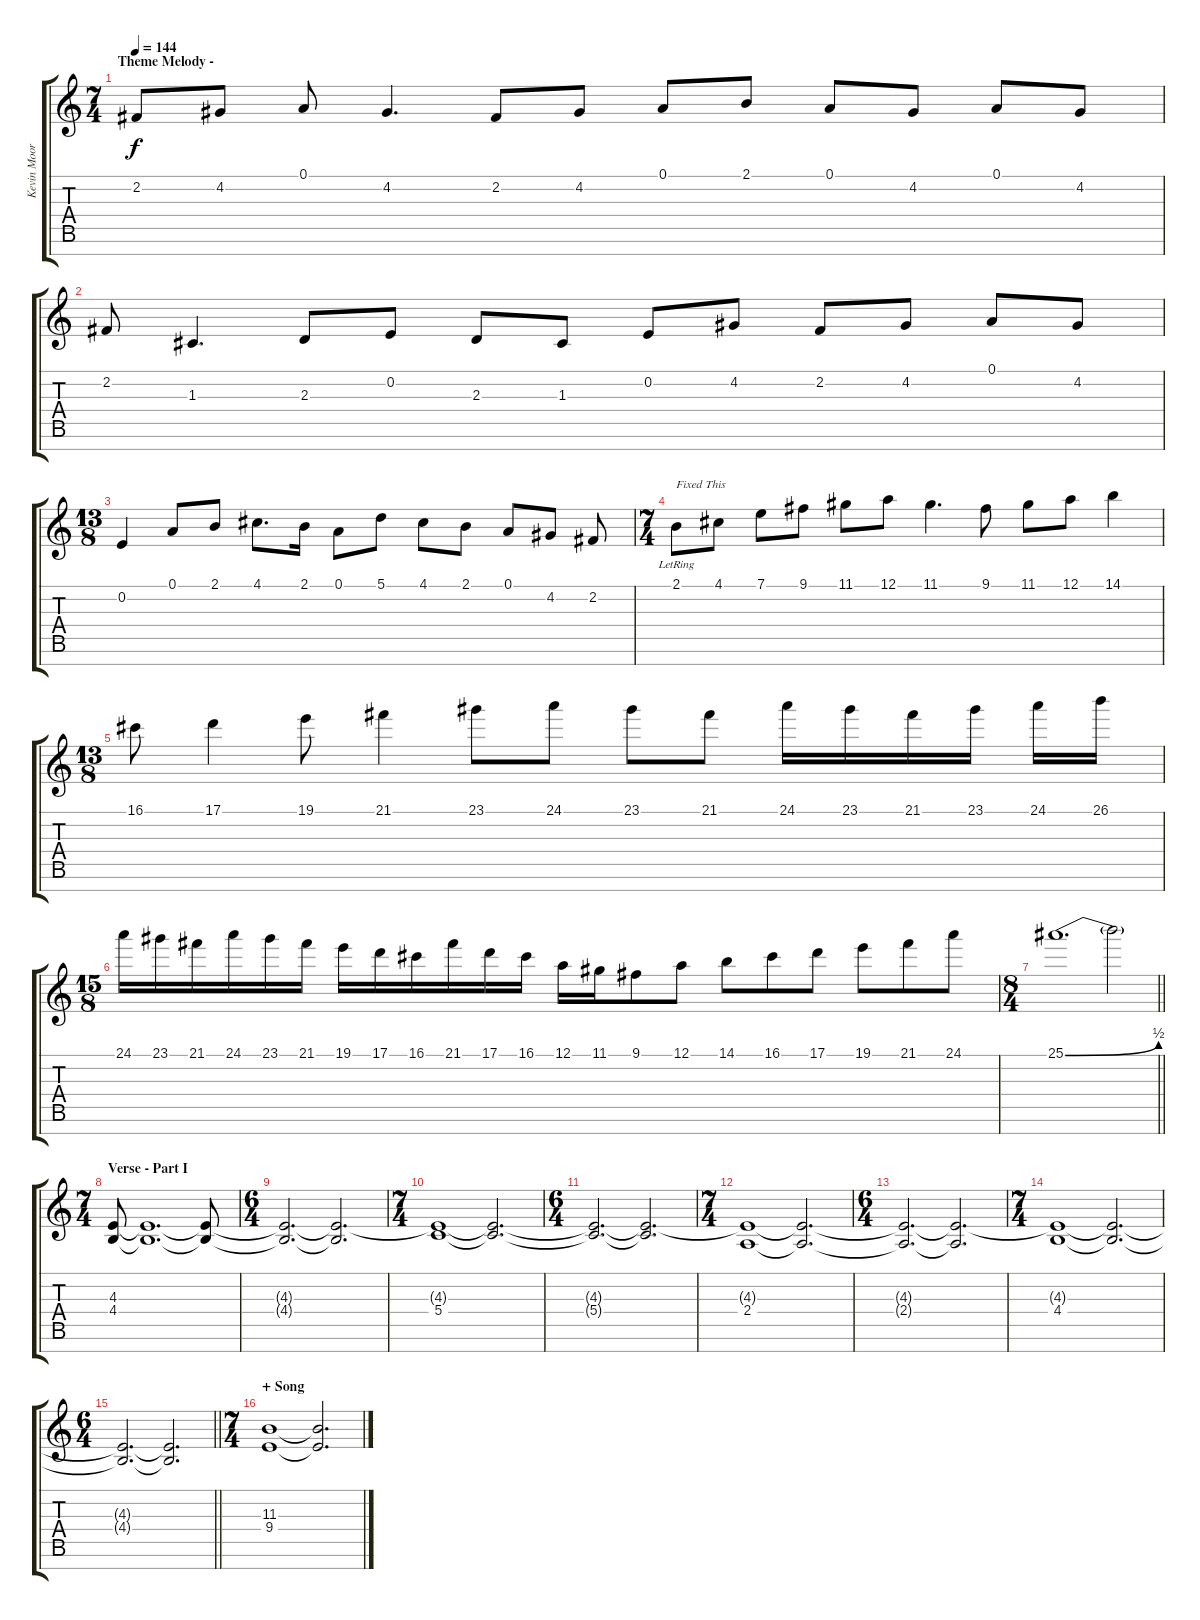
\track ("Kevin Moore - 2" "Kevin Moor") {instrument voiceoohs}
\staff {score tabs}
\tuning (A4 E4 C4 G3 D3 A2 E2) {hide}
\ts (7 4)
\section ("" "Theme Melody -")
\tempo 144
\clef g2
\ks c
2.2.8{dy f instrument lead1square} 4.2.8 0.1.8 4.2.4{d} 2.2.8 4.2.8 0.1.8 2.1.8 0.1.8 4.2.8 0.1.8 4.2.8 |
2.2.8 1.3.4{d} 2.3.8 0.2.8 2.3.8 1.3.8 0.2.8 4.2.8 2.2.8 4.2.8 0.1.8 4.2.8 |
\ts (13 8)
0.2.4 0.1.8 2.1.8 4.1.8{d} 2.1.16 0.1.8 5.1.8 4.1.8 2.1.8 0.1.8 4.2.8 2.2.8 |
\ts (7 4)
2.1{lr}.8{txt "Fixed This"} 4.1.8 7.1.8 9.1.8 11.1.8 12.1.8 11.1.4{d} 9.1.8 11.1.8 12.1.8 14.1.4 |
\ts (13 8)
16.1.8 17.1.4 19.1.8 21.1.4 23.1.8 24.1.8 23.1.8 21.1.8 24.1.16 23.1.16 21.1.16 23.1.16 24.1.16 26.1.16 |
\ts (15 8)
24.1.16 23.1.16 21.1.16 24.1.16 23.1.16 21.1.16 19.1.16 17.1.16 16.1.16 21.1.16 17.1.16 16.1.16 12.1.16 11.1.16 9.1.8 12.1.8 14.1.8 16.1.8 17.1.8 19.1.8 21.1.8 24.1.8 |
\ts (8 4)
\barLineRight lightlight
25.1{be (bend 0 0 60 2)}.1{d} 25.1{t}.2 |
\ts (7 4)
\section ("" "Verse - Part I")
(4.3 4.4).8{volume 9 instrument synthstrings1} (4.3{t} 4.4{t}).1{d} (4.3{t} 4.4{t}).8 |
\ts (6 4)
(4.3{t} 4.4{t}).2{d} (4.3{t} 4.4{t}).2{d} |
\ts (7 4)
(4.3{t} 5.4).1 (4.3{t} 5.4{t}).2{d} |
\ts (6 4)
(4.3{t} 5.4{t}).2{d} (4.3{t} 5.4{t}).2{d} |
\ts (7 4)
(4.3{t} 2.4).1 (4.3{t} 2.4{t}).2{d} |
\ts (6 4)
(4.3{t} 2.4{t}).2{d} (4.3{t} 2.4{t}).2{d} |
\ts (7 4)
(4.3{t} 4.4).1 (4.3{t} 4.4{t}).2{d} |
\ts (6 4)
\barLineRight lightlight
(4.3{t} 4.4{t}).2{d} (4.3{t} 4.4{t}).2{d} |
\ts (7 4)
\section ("" "+ Song")
(11.3 9.4).1 (11.3{t} 9.4{t}).2{d}
